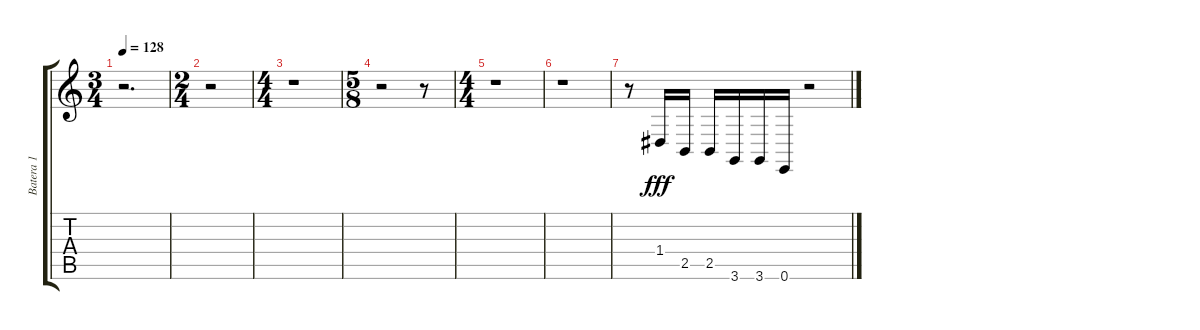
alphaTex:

\track ("Batera 1" "Batera 1") {instrument melodictom}
\staff {score tabs}
\tuning (E4 B3 G3 D3 A2 E2) {hide}
\ts (3 4)
\tempo 128
\clef g2
\ks c
r.2{d dy fff} |
\ts (2 4)
r.2 |
\ts (4 4)
r.1 |
\ts (5 8)
r.2 r.8 |
\ts (4 4)
r.1 |
r.1 |
r.8 1.4.16{balance 4} 2.5.16{balance 8} 2.5.16 3.6.16{balance 11} 3.6.16 0.6.16{balance 14} r.2
